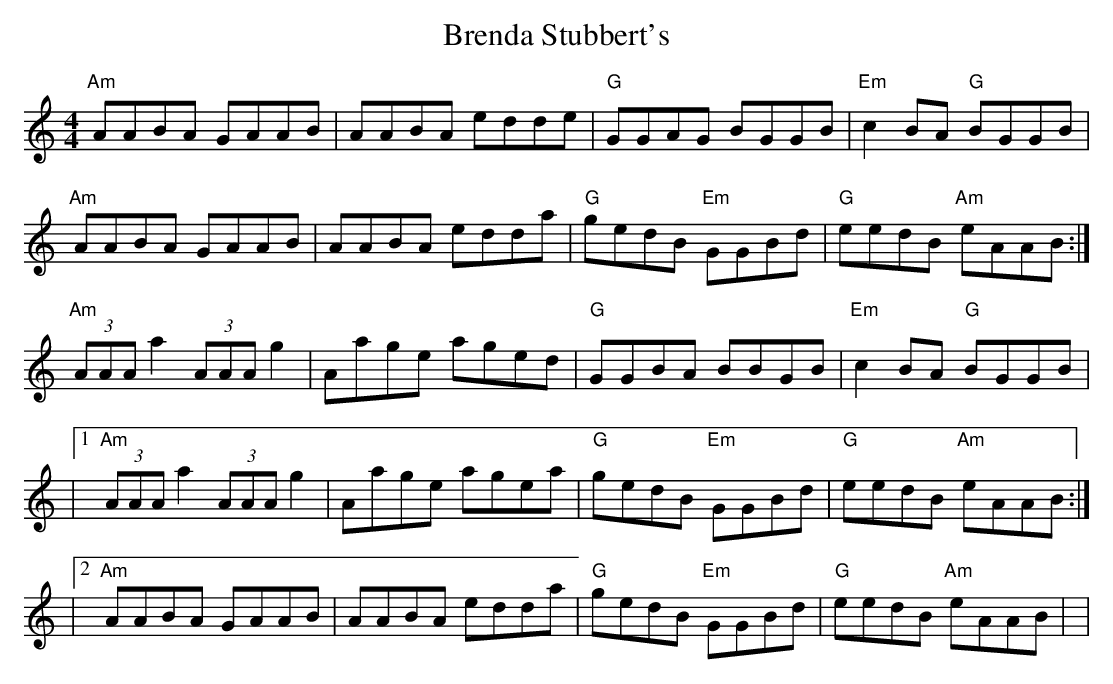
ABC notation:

X:1
T:Brenda Stubbert's
M:4/4
K:Am
"Am"AABA GAAB|AABA edde|"G"GGAG BGGB|"Em"c2 BA "G"BGGB|
"Am"AABA GAAB|AABA edda|"G"gedB "Em"GGBd|"G"eedB "Am"eAAB :|
"Am"(3AAA a2 (3AAA g2|Aage aged|"G"GGBA BBGB|"Em"c2 BA "G"BGGB|
|1 "Am"(3AAA a2 (3AAA g2|Aage agea|"G"gedB "Em"GGBd|"G"eedB "Am"eAAB :|
|2 "Am"AABA GAAB|AABA edda|"G"gedB "Em"GGBd|"G"eedB "Am"eAAB |>|
